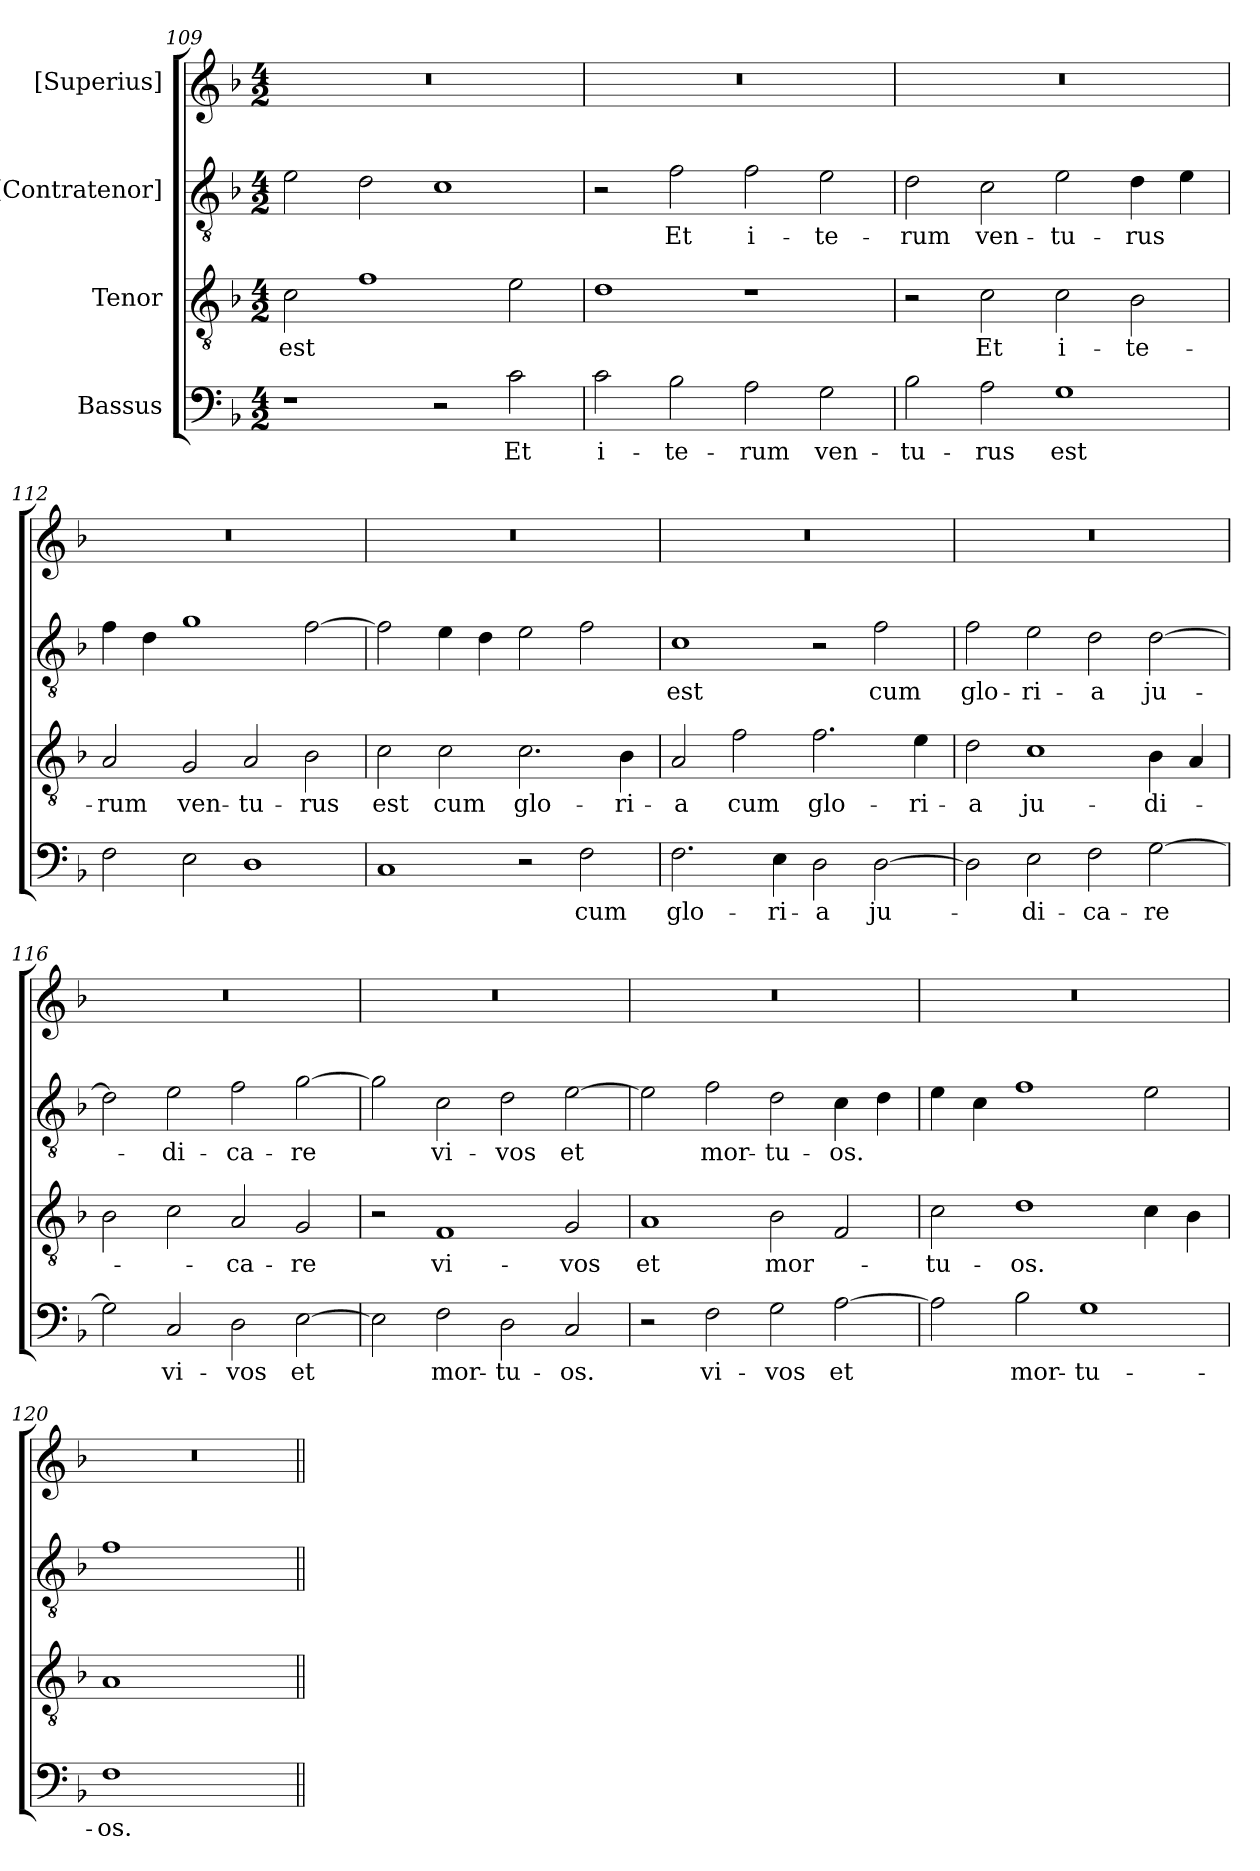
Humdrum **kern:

**kern	**text	**kern	**text	**kern	**text	**kern
*part4	*part4	*part3	*part3	*part2	*part2	*part1
*staff4	*staff4	*staff3	*staff3	*staff2	*staff2	*staff1
*I"Bassus	*	*I"Tenor	*	*I"[Contratenor]	*	*I"[Superius]
*clefF4	*	*clefGv2	*	*clefGv2	*	*clefG2
*k[b-]	*	*k[b-]	*	*k[b-]	*	*k[b-]
*M4/2	*	*M4/2	*	*M4/2	*	*M4/2
=109	=109	=109	=109	=109	=109	=109
1r	.	2c\	est	2e\	.	0r
.	.	1f\	.	2d\	.	.
2r	.	.	.	1c\	.	.
2c\	Et	2e\	.	.	.	.
=110	=110	=110	=110	=110	=110	=110
2c\	i-	1d\	.	2r	.	0r
2B-\	-te-	.	.	2f\	Et	.
2A\	-rum	1r	.	2f\	i-	.
2G\	ven-	.	.	2e\	-te-	.
=111	=111	=111	=111	=111	=111	=111
2B-\	-tu-	2r	.	2d\	-rum	0r
2A\	-rus	2c\	Et	2c\	ven-	.
1G\	est	2c\	i-	2e\	-tu-	.
.	.	2B-\	-te-	4d\	-rus	.
.	.	.	.	4e\	.	.
=112	=112	=112	=112	=112	=112	=112
2F\	.	2A/	-rum	4f\	.	0r
.	.	.	.	4d\	.	.
2E\	.	2G/	ven-	1g\	.	.
1D\	.	2A/	-tu-	.	.	.
.	.	2B-\	-rus	[2f\	.	.
=113	=113	=113	=113	=113	=113	=113
1C/	.	2c\	est	2f\]	.	0r
.	.	2c\	cum	4e\	.	.
.	.	.	.	4d\	.	.
2r	.	2.c\	glo-	2e\	.	.
2F\	cum	.	.	2f\	.	.
.	.	4B-\	-ri-	.	.	.
=114	=114	=114	=114	=114	=114	=114
2.F\	glo-	2A/	-a	1c\	est	0r
.	.	2f\	cum	.	.	.
4E\	-ri-	.	.	.	.	.
2D\	-a	2.f\	glo-	2r	.	.
[2D\	ju-	.	.	2f\	cum	.
.	.	4e\	-ri-	.	.	.
=115	=115	=115	=115	=115	=115	=115
2D\]	.	2d\	-a	2f\	glo-	0r
2E\	-di-	1c\	ju-	2e\	-ri-	.
2F\	-ca-	.	.	2d\	-a	.
[2G\	-re	4B-\	-di-	[2d\	ju-	.
.	.	4A/	.	.	.	.
=116	=116	=116	=116	=116	=116	=116
2G\]	.	2B-\	.	2d\]	.	0r
2C/	vi-	2c\	.	2e\	-di-	.
2D\	-vos	2A/	-ca-	2f\	-ca-	.
[2E\	et	2G/	-re	[2g\	-re	.
=117	=117	=117	=117	=117	=117	=117
2E\]	.	2r	.	2g\]	.	0r
2F\	mor-	1F/	vi-	2c\	vi-	.
2D\	-tu-	.	.	2d\	-vos	.
2C/	-os.	2G/	-vos	[2e\	et	.
=118	=118	=118	=118	=118	=118	=118
2r	.	1A/	et	2e\]	.	0r
2F\	vi-	.	.	2f\	mor-	.
2G\	-vos	2B-\	mor-	2d\	-tu-	.
[2A\	et	2F/	.	4c\	-os.	.
.	.	.	.	4d\	.	.
=119	=119	=119	=119	=119	=119	=119
2A\]	.	2c\	-tu-	4e\	.	0r
.	.	.	.	4c\	.	.
2B-\	mor-	1d\	-os.	1f\	.	.
1G\	-tu-	.	.	.	.	.
.	.	4c\	.	2e\	.	.
.	.	4B-\	.	.	.	.
=120	=120	=120	=120	=120	=120	=120
1F\	-os.	1A/	.	1f\	.	0r
1ryy	.	1ryy	.	1ryy	.	.
=||	=||	=||	=||	=||	=||	=||
*-	*-	*-	*-	*-	*-	*-
